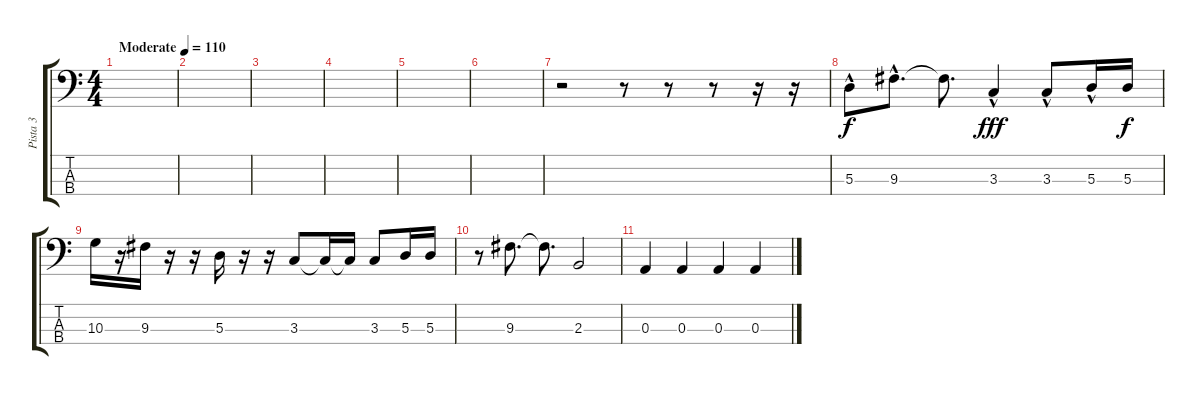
\track ("Pista 3" "Pista 3") {instrument electricbassfinger}
\staff {score tabs}
\tuning (G2 D2 A1 E1) {hide}
\ts (4 4)
\tempo (110 "Moderate")
\clef f4
\ks c
|
|
|
|
|
|
r.2 r.8 r.8 r.8 r.16 r.16 |
5.3{hac}.8 9.3{hac}.8{d} 9.3{t}.8{d dy f} 3.3{hac}.4{dy fff} 3.3{hac}.8 5.3{hac}.16 5.3.16{dy f} |
10.3.16 r.16 9.3.16 r.16 r.16 5.3.16 r.16 r.16 3.3.8 3.3{t}.16 3.3{t}.16 3.3.8 5.3.16 5.3.16 |
r.8 9.3.8{d} 9.3{t}.8{d} 2.3.2 |
0.3.4 0.3.4 0.3.4 0.3.4
